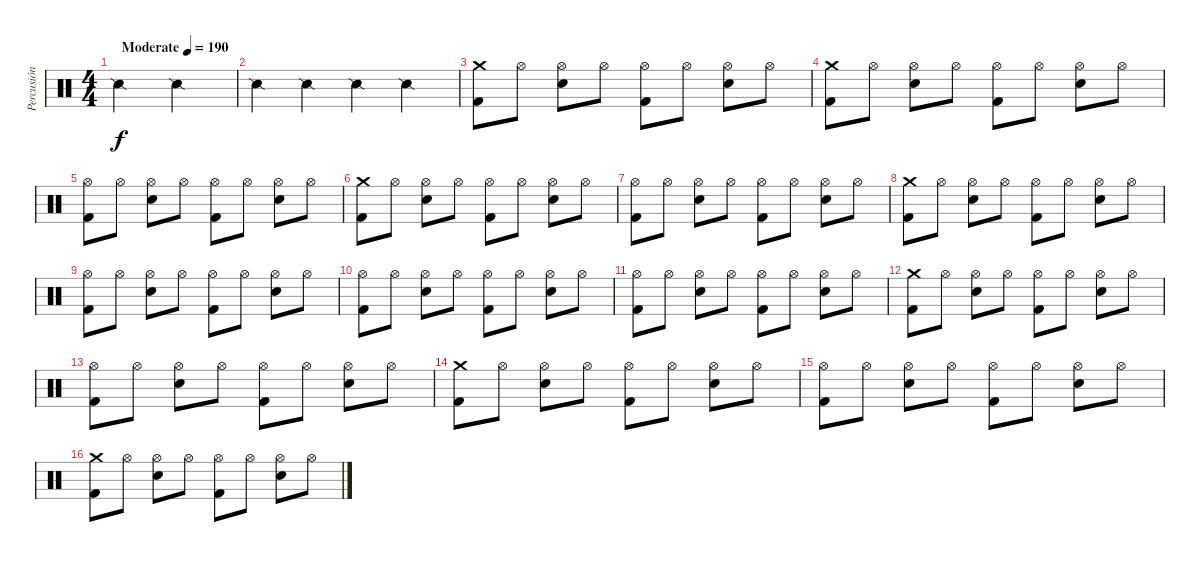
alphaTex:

\track ("Percusión" "Percusión") {instrument percussion}
\staff {score}
\articulation defaults
\ts (4 4)
\tempo (190 "Moderate")
\clef neutral
\ks c "Snare (side stick) 2".2{dy f} "Snare (side stick) 2".2
|
"Snare (side stick) 2".4 "Snare (side stick) 2".4 "Snare (side stick) 2".4 "Snare (side stick) 2".4 |
("Crash medium (hit)" "Kick (hit) 2").8 "Hi-Hat (open)".8 ("Hi-Hat (open)" "Snare (hit) 2").8 "Hi-Hat (open)".8 ("Hi-Hat (open)" "Kick (hit) 2").8 "Hi-Hat (open)".8 ("Hi-Hat (open)" "Snare (hit) 2").8 "Hi-Hat (open)".8 |
("Crash medium (hit)" "Kick (hit) 2").8 "Hi-Hat (open)".8 ("Hi-Hat (open)" "Snare (hit) 2").8 "Hi-Hat (open)".8 ("Hi-Hat (open)" "Kick (hit) 2").8 "Hi-Hat (open)".8 ("Hi-Hat (open)" "Snare (hit) 2").8 "Hi-Hat (open)".8 |
("Hi-Hat (open)" "Kick (hit) 2").8 "Hi-Hat (open)".8 ("Hi-Hat (open)" "Snare (hit) 2").8 "Hi-Hat (open)".8 ("Hi-Hat (open)" "Kick (hit) 2").8 "Hi-Hat (open)".8 ("Hi-Hat (open)" "Snare (hit) 2").8 "Hi-Hat (open)".8 |
("Crash medium (hit)" "Kick (hit) 2").8 "Hi-Hat (open)".8 ("Hi-Hat (open)" "Snare (hit) 2").8 "Hi-Hat (open)".8 ("Hi-Hat (open)" "Kick (hit) 2").8 "Hi-Hat (open)".8 ("Hi-Hat (open)" "Snare (hit) 2").8 "Hi-Hat (open)".8 |
("Hi-Hat (open)" "Kick (hit) 2").8 "Hi-Hat (open)".8 ("Hi-Hat (open)" "Snare (hit) 2").8 "Hi-Hat (open)".8 ("Hi-Hat (open)" "Kick (hit) 2").8 "Hi-Hat (open)".8 ("Hi-Hat (open)" "Snare (hit) 2").8 "Hi-Hat (open)".8 |
("Crash medium (hit)" "Kick (hit) 2").8 "Hi-Hat (open)".8 ("Hi-Hat (open)" "Snare (hit) 2").8 "Hi-Hat (open)".8 ("Hi-Hat (open)" "Kick (hit) 2").8 "Hi-Hat (open)".8 ("Hi-Hat (open)" "Snare (hit) 2").8 "Hi-Hat (open)".8 |
("Hi-Hat (open)" "Kick (hit) 2").8 "Hi-Hat (open)".8 ("Hi-Hat (open)" "Snare (hit) 2").8 "Hi-Hat (open)".8 ("Hi-Hat (open)" "Kick (hit) 2").8 "Hi-Hat (open)".8 ("Hi-Hat (open)" "Snare (hit) 2").8 "Hi-Hat (open)".8 |
("Hi-Hat (open)" "Kick (hit) 2").8 "Hi-Hat (open)".8 ("Hi-Hat (open)" "Snare (hit) 2").8 "Hi-Hat (open)".8 ("Hi-Hat (open)" "Kick (hit) 2").8 "Hi-Hat (open)".8 ("Hi-Hat (open)" "Snare (hit) 2").8 "Hi-Hat (open)".8 |
("Hi-Hat (open)" "Kick (hit) 2").8 "Hi-Hat (open)".8 ("Hi-Hat (open)" "Snare (hit) 2").8 "Hi-Hat (open)".8 ("Hi-Hat (open)" "Kick (hit) 2").8 "Hi-Hat (open)".8 ("Hi-Hat (open)" "Snare (hit) 2").8 "Hi-Hat (open)".8 |
("Crash medium (hit)" "Kick (hit) 2").8 "Hi-Hat (open)".8 ("Hi-Hat (open)" "Snare (hit) 2").8 "Hi-Hat (open)".8 ("Hi-Hat (open)" "Kick (hit) 2").8 "Hi-Hat (open)".8 ("Hi-Hat (open)" "Snare (hit) 2").8 "Hi-Hat (open)".8 |
("Hi-Hat (open)" "Kick (hit) 2").8 "Hi-Hat (open)".8 ("Hi-Hat (open)" "Snare (hit) 2").8 "Hi-Hat (open)".8 ("Hi-Hat (open)" "Kick (hit) 2").8 "Hi-Hat (open)".8 ("Hi-Hat (open)" "Snare (hit) 2").8 "Hi-Hat (open)".8 |
("Crash medium (hit)" "Kick (hit) 2").8 "Hi-Hat (open)".8 ("Hi-Hat (open)" "Snare (hit) 2").8 "Hi-Hat (open)".8 ("Hi-Hat (open)" "Kick (hit) 2").8 "Hi-Hat (open)".8 ("Hi-Hat (open)" "Snare (hit) 2").8 "Hi-Hat (open)".8 |
("Hi-Hat (open)" "Kick (hit) 2").8 "Hi-Hat (open)".8 ("Hi-Hat (open)" "Snare (hit) 2").8 "Hi-Hat (open)".8 ("Hi-Hat (open)" "Kick (hit) 2").8 "Hi-Hat (open)".8 ("Hi-Hat (open)" "Snare (hit) 2").8 "Hi-Hat (open)".8 |
("Crash medium (hit)" "Kick (hit) 2").8 "Hi-Hat (open)".8 ("Hi-Hat (open)" "Snare (hit) 2").8 "Hi-Hat (open)".8 ("Hi-Hat (open)" "Kick (hit) 2").8 "Hi-Hat (open)".8 ("Hi-Hat (open)" "Snare (hit) 2").8 "Hi-Hat (open)".8
